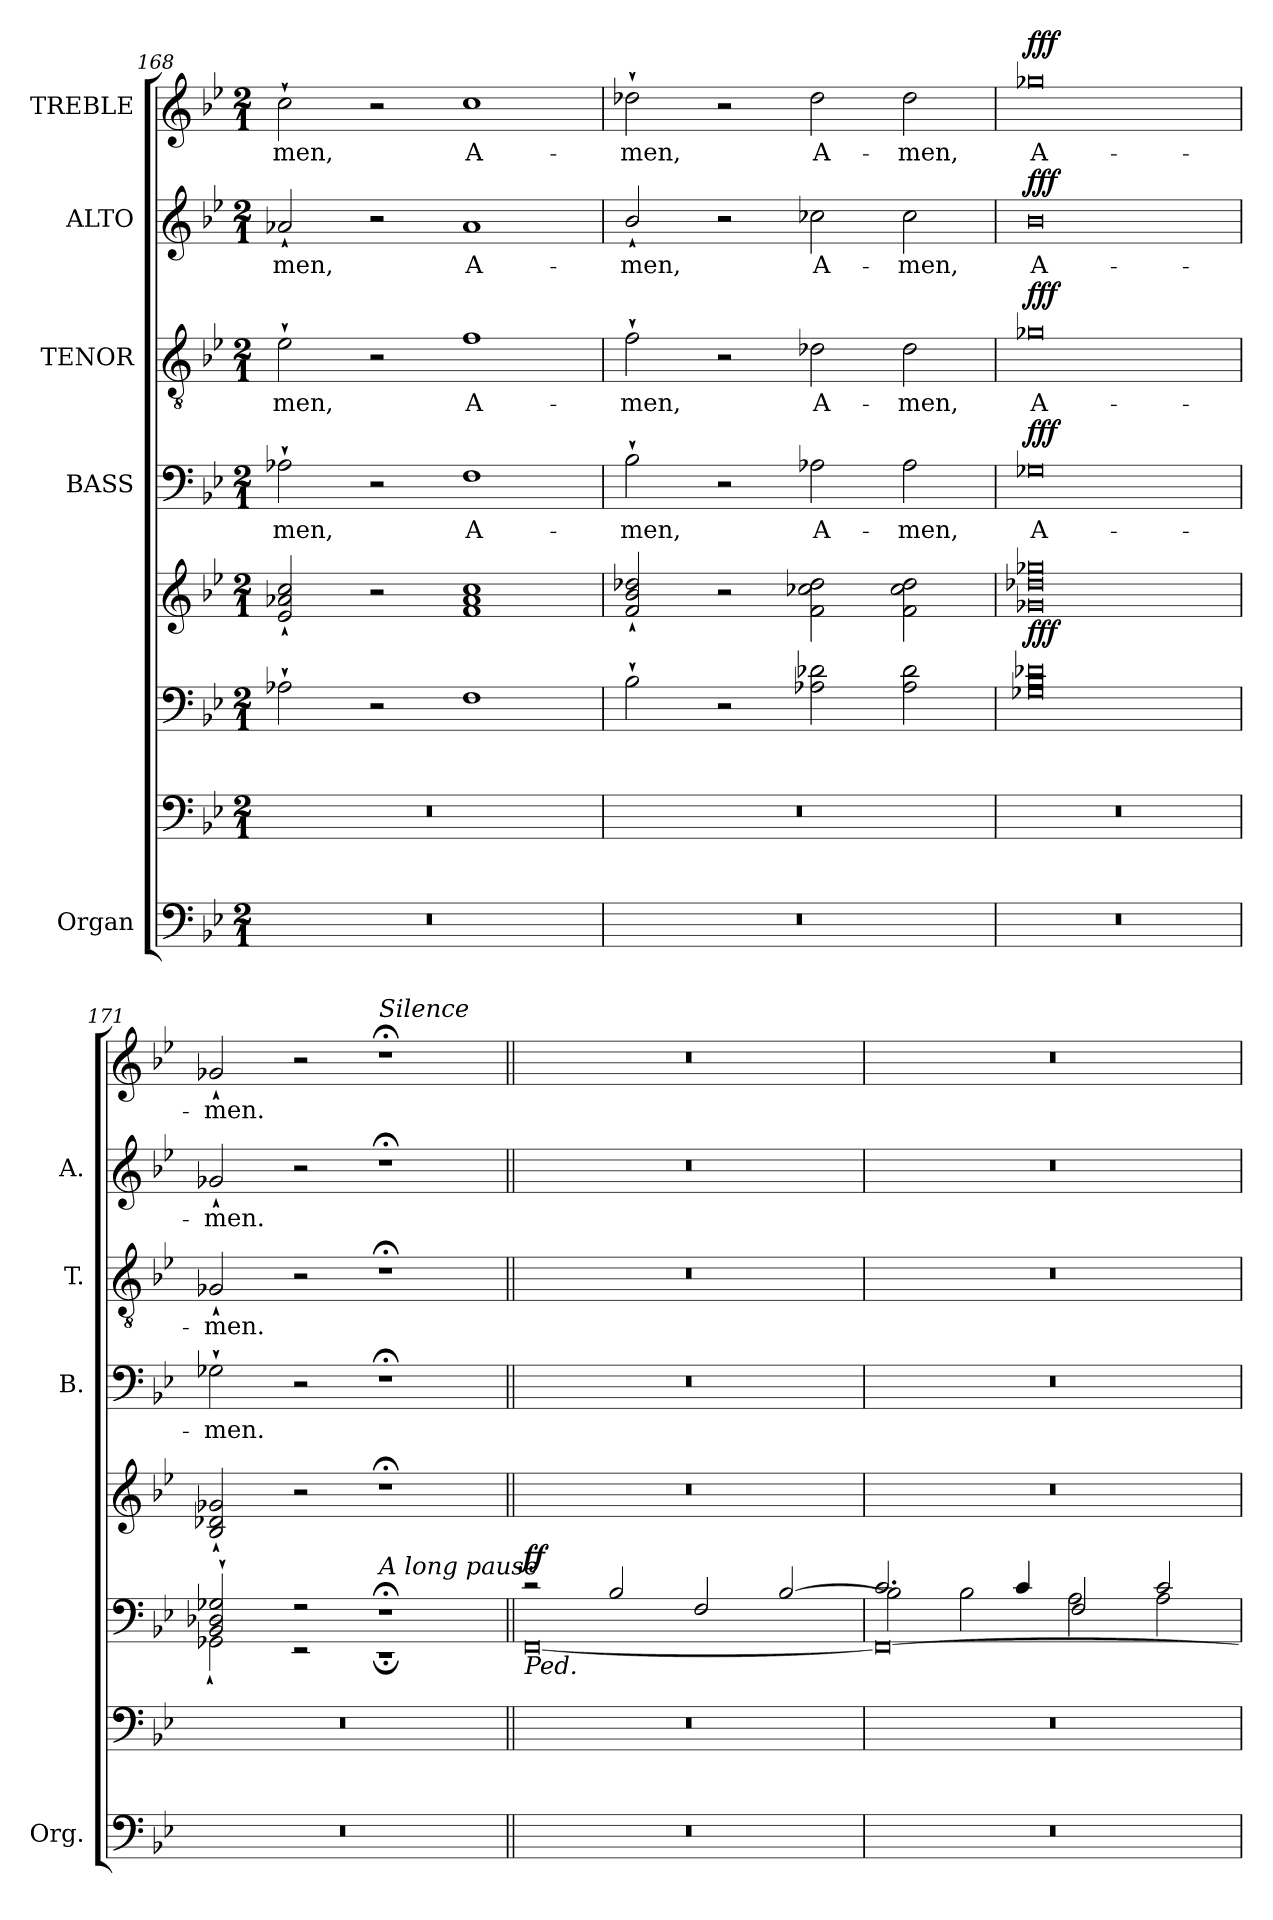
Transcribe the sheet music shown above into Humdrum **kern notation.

**kern	**kern	**kern	**kern	**dynam	**kern	**text	**dynam	**kern	**text	**dynam	**kern	**text	**dynam	**kern	**text	**dynam
*part5	*part5	*part5	*part5	*part5	*part4	*part4	*part4	*part3	*part3	*part3	*part2	*part2	*part2	*part1	*part1	*part1
*staff8	*staff7	*staff6	*staff5	*staff5/6/7/8	*staff4	*staff4	*staff4	*staff3	*staff3	*staff3	*staff2	*staff2	*staff2	*staff1	*staff1	*staff1
*I"Organ	*	*	*	*	*I"BASS	*	*	*I"TENOR	*	*	*I"ALTO	*	*	*I"TREBLE	*	*
*I'Org.	*	*	*	*	*I'B.	*	*	*I'T.	*	*	*I'A.	*	*	*	*	*
*clefF4	*clefF4	*clefF4	*clefG2	*	*clefF4	*	*	*clefGv2	*	*	*clefG2	*	*	*clefG2	*	*
*	*	*	*	*	*	*	*	*ITrd7c12	*	*	*	*	*	*	*	*
*k[b-e-]	*k[b-e-]	*k[b-e-]	*k[b-e-]	*	*k[b-e-]	*	*	*k[b-e-]	*	*	*k[b-e-]	*	*	*k[b-e-]	*	*
*B-:	*B-:	*B-:	*B-:	*	*B-:	*	*	*B-:	*	*	*B-:	*	*	*B-:	*	*
*M2/1	*M2/1	*M2/1	*M2/1	*	*M2/1	*	*	*M2/1	*	*	*M2/1	*	*	*M2/1	*	*
=168	=168	=168	=168	=168	=168	=168	=168	=168	=168	=168	=168	=168	=168	=168	=168	=168
!LO:N:vis=1	!LO:N:vis=1	!	!	!	!	!	!	!	!	!	!	!	!	!	!	!
!	!	!	!	!	!	!LO:LY:b:color=#000000	!	!	!	!	!	!	!	!	!	!
!	!	!	!	!	!	!	!	!	!LO:LY:b:color=#000000	!	!	!	!	!	!	!
!	!	!	!	!	!	!	!	!	!	!	!	!LO:LY:b:color=#000000	!	!	!	!
!	!	!	!	!	!	!	!	!	!	!	!	!	!	!	!LO:LY:b:color=#000000	!
0r	0r	2A-X`i\	2e-i/` 2a-Xi` 2cci`	.	2A-X`i\	-men,	.	2E-`i\	-men,	.	2a-X`i/	-men,	.	2cc`i\	-men,	.
.	.	2r	2r	.	2r	.	.	2r	.	.	2r	.	.	2r	.	.
!	!	!	!	!	!	!LO:LY:b:color=#000000	!	!	!	!	!	!	!	!	!	!
!	!	!	!	!	!	!	!	!	!LO:LY:b:color=#000000	!	!	!	!	!	!	!
!	!	!	!	!	!	!	!	!	!	!	!	!LO:LY:b:color=#000000	!	!	!	!
!	!	!	!	!	!	!	!	!	!	!	!	!	!	!	!LO:LY:b:color=#000000	!
.	.	1Fi	1fi 1a-i 1cci	.	1Fi	A-	.	1Fi	A-	.	1a-i	A-	.	1cci	A-	.
!!LO:LB:g=z
=169	=169	=169	=169	=169	=169	=169	=169	=169	=169	=169	=169	=169	=169	=169	=169	=169
!LO:N:vis=1	!LO:N:vis=1	!	!	!	!	!	!	!	!	!	!	!	!	!	!	!
!	!	!	!	!	!	!LO:LY:b:color=#000000	!	!	!	!	!	!	!	!	!	!
!	!	!	!	!	!	!	!	!	!LO:LY:b:color=#000000	!	!	!	!	!	!	!
!	!	!	!	!	!	!	!	!	!	!	!	!LO:LY:b:color=#000000	!	!	!	!
!	!	!	!	!	!	!	!	!	!	!	!	!	!	!	!LO:LY:b:color=#000000	!
0r	0r	2B-`i\	2fi/` 2b-i` 2dd-Xi`	.	2B-`i\	-men,	.	2F`i\	-men,	.	2b-`i/	-men,	.	2dd-X`i\	-men,	.
.	.	2r	2r	.	2r	.	.	2r	.	.	2r	.	.	2r	.	.
!	!	!	!	!	!	!LO:LY:b:color=#000000	!	!	!	!	!	!	!	!	!	!
!	!	!	!	!	!	!	!	!	!LO:LY:b:color=#000000	!	!	!	!	!	!	!
!	!	!	!	!	!	!	!	!	!	!	!	!LO:LY:b:color=#000000	!	!	!	!
!	!	!	!	!	!	!	!	!	!	!	!	!	!	!	!LO:LY:b:color=#000000	!
.	.	2A-Xi\ 2d-Xi	2fi\ 2cc-Xi 2dd-i	.	2A-Xi\	A-	.	2D-Xi\	A-	.	2cc-Xi\	A-	.	2dd-i\	A-	.
!	!	!	!	!	!	!LO:LY:b:color=#000000	!	!	!	!	!	!	!	!	!	!
!	!	!	!	!	!	!	!	!	!LO:LY:b:color=#000000	!	!	!	!	!	!	!
!	!	!	!	!	!	!	!	!	!	!	!	!LO:LY:b:color=#000000	!	!	!	!
!	!	!	!	!	!	!	!	!	!	!	!	!	!	!	!LO:LY:b:color=#000000	!
.	.	2A-i\ 2d-i	2fi\ 2cc-i 2dd-i	.	2A-i\	-men,	.	2D-i\	-men,	.	2cc-i\	-men,	.	2dd-i\	-men,	.
=170	=170	=170	=170	=170	=170	=170	=170	=170	=170	=170	=170	=170	=170	=170	=170	=170
!LO:N:vis=1	!LO:N:vis=1	!	!	!	!	!	!	!	!	!	!	!	!	!	!	!
!	!	!	!	!	!	!LO:LY:b:color=#000000	!	!	!	!	!	!	!	!	!	!
!	!	!	!	!	!	!	!	!	!LO:LY:b:color=#000000	!	!	!	!	!	!	!
!	!	!	!	!	!	!	!	!	!	!	!	!LO:LY:b:color=#000000	!	!	!	!
!	!	!	!	!	!	!	!	!	!	!	!	!	!	!	!LO:LY:b:color=#000000	!
0r	0r	0G-Xi 0B-i 0d-Xi	0g-Xi 0dd-Xi 0gg-Xi	fff	0G-Xi	A-	fff	0G-Xi	A-	fff	0b-i	A-	fff	0gg-Xi	A-	fff
=171	=171	=171	=171	=171	=171	=171	=171	=171	=171	=171	=171	=171	=171	=171	=171	=171
!LO:N:vis=1	!LO:N:vis=1	!	!	!	!	!	!	!	!	!	!	!	!	!	!	!
*	*	*^	*	*	*	*	*	*	*	*	*	*	*	*	*	*
!	!	!	!	!	!	!	!LO:LY:b:color=#000000	!	!	!	!	!	!	!	!	!	!
!	!	!	!	!	!	!	!	!	!	!LO:LY:b:color=#000000	!	!	!	!	!	!	!
!	!	!	!	!	!	!	!	!	!	!	!	!	!LO:LY:b:color=#000000	!	!	!	!
!	!	!	!	!	!	!	!	!	!	!	!	!	!	!	!	!LO:LY:b:color=#000000	!
0r	0r	2BB-i/` 2D-Xi` 2G-Xi`	2GG-X`i\	2B-i/` 2d-Xi` 2g-Xi`	.	2G-X`i\	-men.	.	2GG-X`i/	-men.	.	2g-X`i/	-men.	.	2g-X`i/	-men.	.
.	.	2r	2r	2r	.	2r	.	.	2r	.	.	2r	.	.	2r	.	.
!	!	!	!	!	!	!	!	!	!	!	!	!	!	!	!LO:TX:a:i:t=Silence	!	!
!	!	!LO:TX:a:i:t=A long pause	!	!	!	!	!	!	!	!	!	!	!	!	!	!	!
.	.	1r;	1r;	1r;	.	1r;	.	.	1r;	.	.	1r;	.	.	1r;	.	.
=172||	=172||	=172||	=172||	=172||	=172||	=172||	=172||	=172||	=172||	=172||	=172||	=172||	=172||	=172||	=172||	=172||	=172||
*	*	*	*	*MM40	*	*	*	*	*	*	*	*	*	*	*MM40	*	*
!	!	!LO:TX:b:i:t=Ped.	!	!	!	!	!	!	!	!	!	!	!	!	!	!	!
!LO:N:vis=1	!LO:N:vis=1	!	!	!LO:N:vis=1	!	!LO:N:vis=1	!	!	!LO:N:vis=1	!	!	!LO:N:vis=1	!	!	!LO:N:vis=1	!	!
0r	0r	2r	[0FFi	0r	ff	0r	.	.	0r	.	.	0r	.	.	0r	.	.
.	.	2B-i/	.	.	.	.	.	.	.	.	.	.	.	.	.	.	.
.	.	2Fi/	.	.	.	.	.	.	.	.	.	.	.	.	.	.	.
.	.	[2B-i/	.	.	.	.	.	.	.	.	.	.	.	.	.	.	.
*	*	*v	*v	*	*	*	*	*	*	*	*	*	*	*	*	*	*
=173	=173	=173	=173	=173	=173	=173	=173	=173	=173	=173	=173	=173	=173	=173	=173	=173
!LO:N:vis=1	!LO:N:vis=1	!	!LO:N:vis=1	!	!LO:N:vis=1	!	!	!LO:N:vis=1	!	!	!LO:N:vis=1	!	!	!LO:N:vis=1	!	!
*	*	*^	*	*	*	*	*	*	*	*	*	*	*	*	*	*
*	*	*	*^	*	*	*	*	*	*	*	*	*	*	*	*	*	*
0r	0r	2.ci/	2B-i\]	0FFi_	0r	.	0r	.	.	0r	.	.	0r	.	.	0r	.	.
.	.	.	2B-i\	.	.	.	.	.	.	.	.	.	.	.	.	.	.	.
.	.	4ci/	.	.	.	.	.	.	.	.	.	.	.	.	.	.	.	.
.	.	2Fi/	2Ai\	.	.	.	.	.	.	.	.	.	.	.	.	.	.	.
.	.	2ci/	2Ai\	.	.	.	.	.	.	.	.	.	.	.	.	.	.	.
*	*	*v	*v	*v	*	*	*	*	*	*	*	*	*	*	*	*	*	*
=	=	=	=	=	=	=	=	=	=	=	=	=	=	=	=	=
*-	*-	*-	*-	*-	*-	*-	*-	*-	*-	*-	*-	*-	*-	*-	*-	*-
